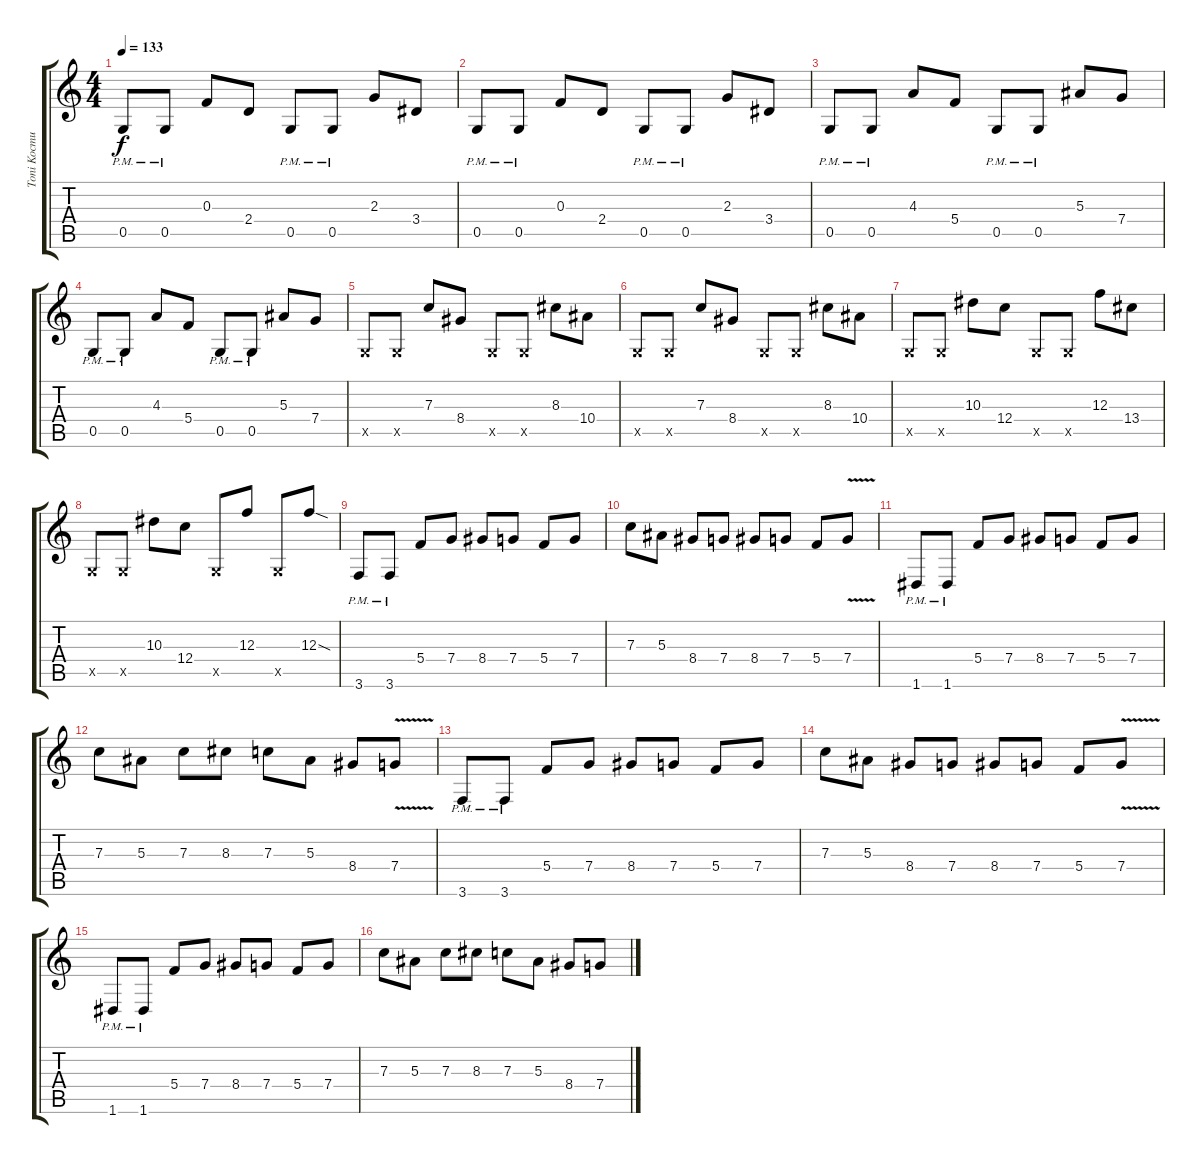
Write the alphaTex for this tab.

\track ("Toni Kocmut" "Toni Kocmu") {instrument distortionguitar}
\staff {score tabs}
\tuning (D4 A3 F3 C3 G2 D2) {hide}
\ts (4 4)
\tempo 133
\clef g2
\ks c
0.5{pm}.8{dy f instrument distortionguitar} 0.5{pm}.8 0.3.8 2.4.8 0.5{pm}.8 0.5{pm}.8 2.3.8 3.4.8 |
0.5{pm}.8 0.5{pm}.8 0.3.8 2.4.8 0.5{pm}.8 0.5{pm}.8 2.3.8 3.4.8 |
0.5{pm}.8 0.5{pm}.8 4.3.8 5.4.8 0.5{pm}.8 0.5{pm}.8 5.3.8 7.4.8 |
0.5{pm}.8 0.5{pm}.8 4.3.8 5.4.8 0.5{pm}.8 0.5{pm}.8 5.3.8 7.4.8 |
0.5{x}.8 0.5{x}.8 7.3.8 8.4.8 0.5{x}.8 0.5{x}.8 8.3.8 10.4.8 |
0.5{x}.8 0.5{x}.8 7.3.8 8.4.8 0.5{x}.8 0.5{x}.8 8.3.8 10.4.8 |
0.5{x}.8 0.5{x}.8 10.3.8 12.4.8 0.5{x}.8 0.5{x}.8 12.3.8 13.4.8 |
0.5{x}.8 0.5{x}.8 10.3.8 12.4.8 0.5{x}.8 12.3.8 0.5{x}.8 12.3{sod}.8 |
3.6{pm}.8 3.6{pm}.8 5.4.8 7.4.8 8.4.8 7.4.8 5.4.8 7.4.8 |
7.3.8 5.3.8 8.4.8 7.4.8 8.4.8 7.4.8 5.4.8 7.4{v}.8 |
1.6{pm}.8 1.6{pm}.8 5.4.8 7.4.8 8.4.8 7.4.8 5.4.8 7.4.8 |
7.3.8 5.3.8 7.3.8 8.3.8 7.3.8 5.3.8 8.4.8 7.4{v}.8 |
3.6{pm}.8 3.6{pm}.8 5.4.8 7.4.8 8.4.8 7.4.8 5.4.8 7.4.8 |
7.3.8 5.3.8 8.4.8 7.4.8 8.4.8 7.4.8 5.4.8 7.4{v}.8 |
1.6{pm}.8 1.6{pm}.8 5.4.8 7.4.8 8.4.8 7.4.8 5.4.8 7.4.8 |
7.3.8 5.3.8 7.3.8 8.3.8 7.3.8 5.3.8 8.4.8 7.4.8
